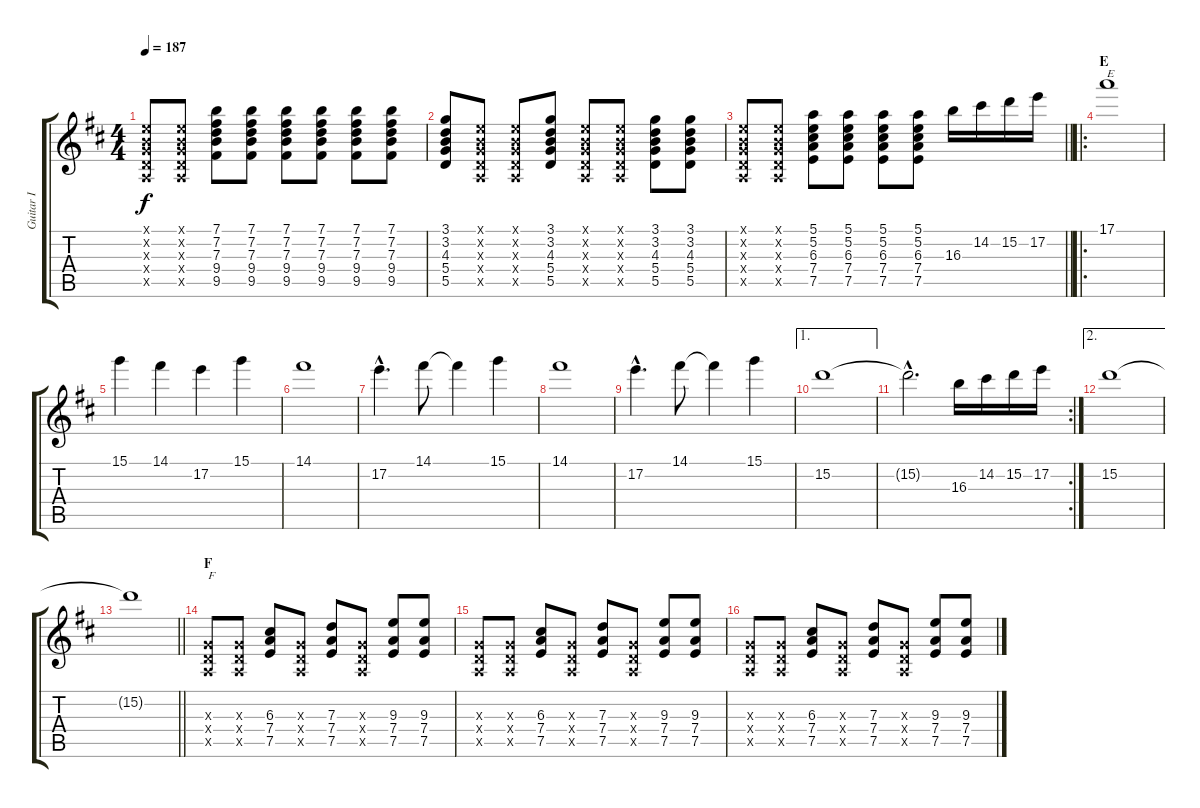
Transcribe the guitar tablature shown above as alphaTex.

\track ("Guitar I" "Guitar I") {instrument overdrivenguitar}
\staff {score tabs}
\tuning (E4 B3 G3 D3 A2 E2) {hide}
\ts (4 4)
\tempo 187
\clef g2
\ks d
(0.1{x} 0.2{x} 0.3{x} 0.4{x} 0.5{x}).8{dy f} (0.1{x} 0.2{x} 0.3{x} 0.4{x} 0.5{x}).8 (7.1 7.2 7.3 9.4 9.5).8 (7.1 7.2 7.3 9.4 9.5).8 (7.1 7.2 7.3 9.4 9.5).8 (7.1 7.2 7.3 9.4 9.5).8 (7.1 7.2 7.3 9.4 9.5).8 (7.1 7.2 7.3 9.4 9.5).8 |
(3.1 3.2 4.3 5.4 5.5).8 (0.1{x} 0.2{x} 0.3{x} 0.4{x} 0.5{x}).8 (0.1{x} 0.2{x} 0.3{x} 0.4{x} 0.5{x}).8 (3.1 3.2 4.3 5.4 5.5).8 (0.1{x} 0.2{x} 0.3{x} 0.4{x} 0.5{x}).8 (0.1{x} 0.2{x} 0.3{x} 0.4{x} 0.5{x}).8 (3.1 3.2 4.3 5.4 5.5).8 (3.1 3.2 4.3 5.4 5.5).8 |
\barLineRight lightlight
(0.1{x} 0.2{x} 0.3{x} 0.4{x} 0.5{x}).8 (0.1{x} 0.2{x} 0.3{x} 0.4{x} 0.5{x}).8 (5.1 5.2 6.3 7.4 7.5).8 (5.1 5.2 6.3 7.4 7.5).8 (5.1 5.2 6.3 7.4 7.5).8 (5.1 5.2 6.3 7.4 7.5).8 16.3.16{volume 15 balance 8} 14.2.16 15.2.16 17.2.16 |
\ro
\section ("" "E")
17.1.1{txt "E"} |
15.1.4 14.1.4 17.2.4 15.1.4 |
14.1.1 |
17.2{hac}.4{d} 14.1.8 14.1{t}.4 15.1.4 |
14.1.1 |
17.2{hac}.4{d} 14.1.8 14.1{t}.4 15.1.4 |
\ae 1
15.2.1 |
\rc 2
15.2{hac t}.2{d} 16.3.16 14.2.16 15.2.16 17.2.16 |
\ae 2
15.2.1 |
\barLineRight lightlight
15.2{t}.1 |
\section ("" "F")
(0.3{x} 0.4{x} 0.5{x}).8{txt "F"} (0.3{x} 0.4{x} 0.5{x}).8 (6.3 7.4 7.5).8 (0.3{x} 0.4{x} 0.5{x}).8 (7.3 7.4 7.5).8 (0.3{x} 0.4{x} 0.5{x}).8 (9.3 7.4 7.5).8 (9.3 7.4 7.5).8 |
(0.3{x} 0.4{x} 0.5{x}).8 (0.3{x} 0.4{x} 0.5{x}).8 (6.3 7.4 7.5).8 (0.3{x} 0.4{x} 0.5{x}).8 (7.3 7.4 7.5).8 (0.3{x} 0.4{x} 0.5{x}).8 (9.3 7.4 7.5).8 (9.3 7.4 7.5).8 |
(0.3{x} 0.4{x} 0.5{x}).8 (0.3{x} 0.4{x} 0.5{x}).8 (6.3 7.4 7.5).8 (0.3{x} 0.4{x} 0.5{x}).8 (7.3 7.4 7.5).8 (0.3{x} 0.4{x} 0.5{x}).8 (9.3 7.4 7.5).8 (9.3 7.4 7.5).8
